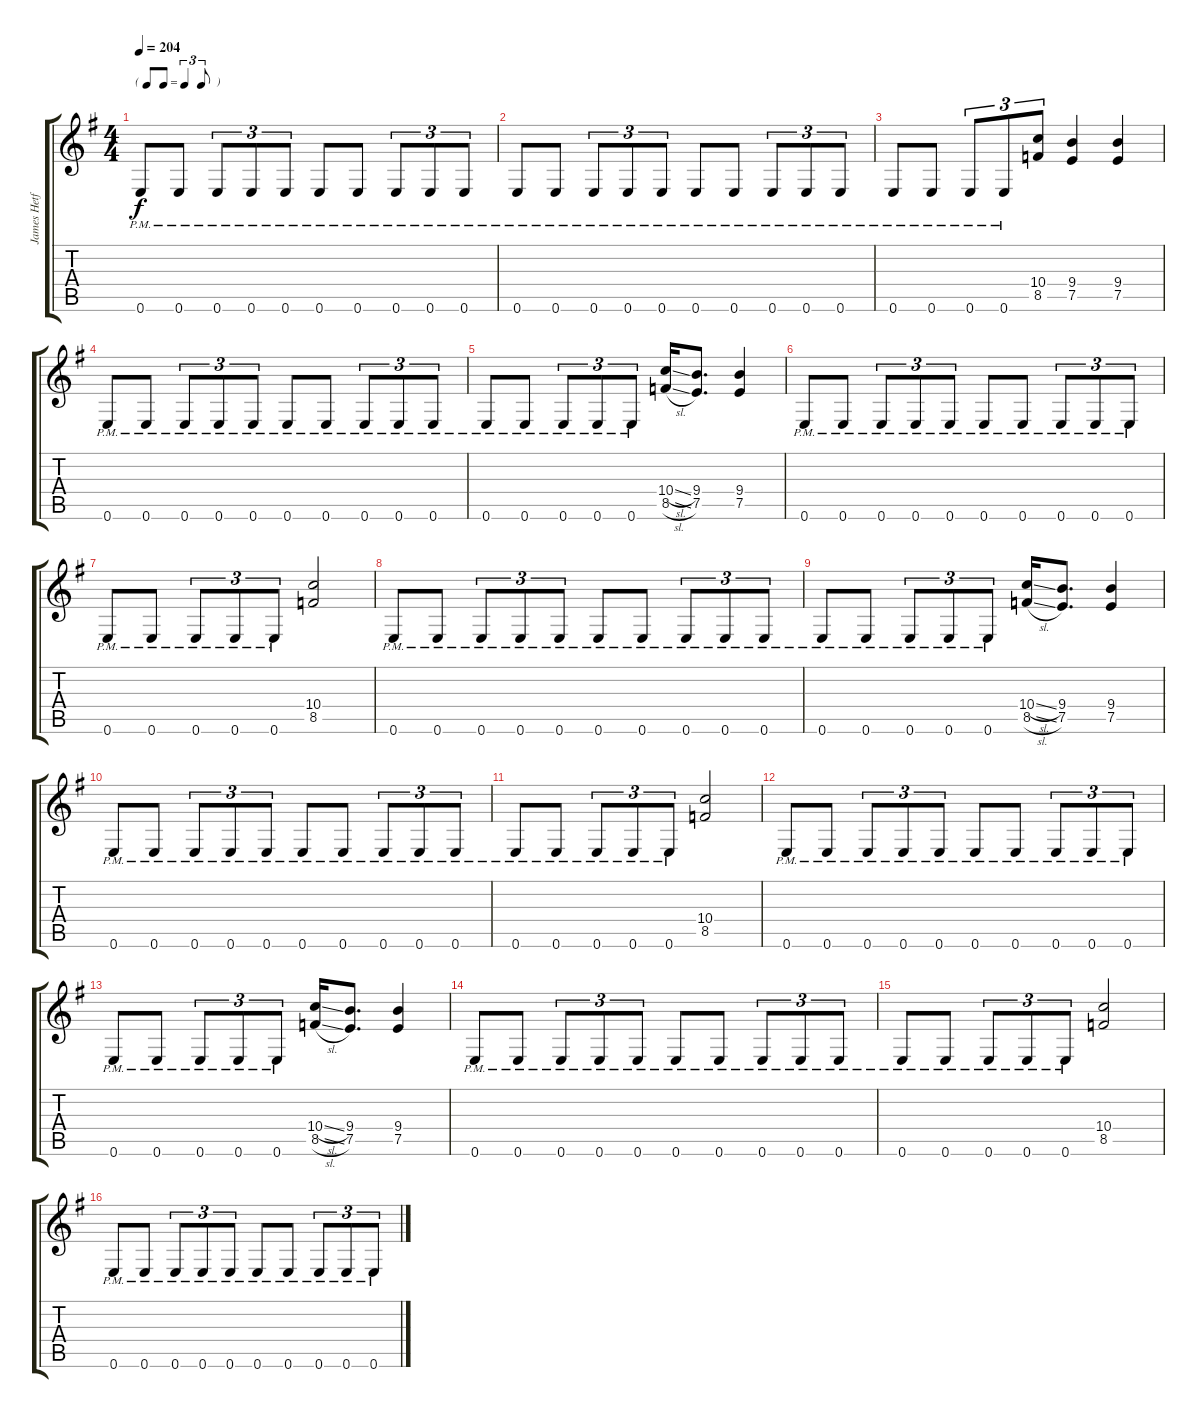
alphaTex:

\track ("James Hetfield" "James Hetf") {instrument distortionguitar}
\staff {score tabs}
\tuning (E4 B3 G3 D3 A2 E2) {hide}
\ts (4 4)
\tf triplet8th
\tempo 204
\clef g2
\ks eminor
0.6{pm}.8{dy f} 0.6{pm}.8 0.6{pm}.8{tu (3 2)} 0.6{pm}.8{tu (3 2)} 0.6{pm}.8{tu (3 2)} 0.6{pm}.8 0.6{pm}.8 0.6{pm}.8{tu (3 2)} 0.6{pm}.8{tu (3 2)} 0.6{pm}.8{tu (3 2)} |
0.6{pm}.8 0.6{pm}.8 0.6{pm}.8{tu (3 2)} 0.6{pm}.8{tu (3 2)} 0.6{pm}.8{tu (3 2)} 0.6{pm}.8 0.6{pm}.8 0.6{pm}.8{tu (3 2)} 0.6{pm}.8{tu (3 2)} 0.6{pm}.8{tu (3 2)} |
0.6{pm}.8 0.6{pm}.8 0.6{pm}.8{tu (3 2)} 0.6{pm}.8{tu (3 2)} (10.4 8.5).8{tu (3 2)} (9.4 7.5).4 (9.4 7.5).4 |
0.6{pm}.8 0.6{pm}.8 0.6{pm}.8{tu (3 2)} 0.6{pm}.8{tu (3 2)} 0.6{pm}.8{tu (3 2)} 0.6{pm}.8 0.6{pm}.8 0.6{pm}.8{tu (3 2)} 0.6{pm}.8{tu (3 2)} 0.6{pm}.8{tu (3 2)} |
0.6{pm}.8 0.6{pm}.8 0.6{pm}.8{tu (3 2)} 0.6{pm}.8{tu (3 2)} 0.6{pm}.8{tu (3 2)} (10.4{sl} 8.5{sl}).16 (9.4 7.5).8{d} (9.4 7.5).4 |
0.6{pm}.8 0.6{pm}.8 0.6{pm}.8{tu (3 2)} 0.6{pm}.8{tu (3 2)} 0.6{pm}.8{tu (3 2)} 0.6{pm}.8 0.6{pm}.8 0.6{pm}.8{tu (3 2)} 0.6{pm}.8{tu (3 2)} 0.6{pm}.8{tu (3 2)} |
0.6{pm}.8 0.6{pm}.8 0.6{pm}.8{tu (3 2)} 0.6{pm}.8{tu (3 2)} 0.6{pm}.8{tu (3 2)} (10.4 8.5).2 |
0.6{pm}.8 0.6{pm}.8 0.6{pm}.8{tu (3 2)} 0.6{pm}.8{tu (3 2)} 0.6{pm}.8{tu (3 2)} 0.6{pm}.8 0.6{pm}.8 0.6{pm}.8{tu (3 2)} 0.6{pm}.8{tu (3 2)} 0.6{pm}.8{tu (3 2)} |
0.6{pm}.8 0.6{pm}.8 0.6{pm}.8{tu (3 2)} 0.6{pm}.8{tu (3 2)} 0.6{pm}.8{tu (3 2)} (10.4{sl} 8.5{sl}).16 (9.4 7.5).8{d} (9.4 7.5).4 |
0.6{pm}.8 0.6{pm}.8 0.6{pm}.8{tu (3 2)} 0.6{pm}.8{tu (3 2)} 0.6{pm}.8{tu (3 2)} 0.6{pm}.8 0.6{pm}.8 0.6{pm}.8{tu (3 2)} 0.6{pm}.8{tu (3 2)} 0.6{pm}.8{tu (3 2)} |
0.6{pm}.8 0.6{pm}.8 0.6{pm}.8{tu (3 2)} 0.6{pm}.8{tu (3 2)} 0.6{pm}.8{tu (3 2)} (10.4 8.5).2 |
0.6{pm}.8 0.6{pm}.8 0.6{pm}.8{tu (3 2)} 0.6{pm}.8{tu (3 2)} 0.6{pm}.8{tu (3 2)} 0.6{pm}.8 0.6{pm}.8 0.6{pm}.8{tu (3 2)} 0.6{pm}.8{tu (3 2)} 0.6{pm}.8{tu (3 2)} |
0.6{pm}.8 0.6{pm}.8 0.6{pm}.8{tu (3 2)} 0.6{pm}.8{tu (3 2)} 0.6{pm}.8{tu (3 2)} (10.4{sl} 8.5{sl}).16 (9.4 7.5).8{d} (9.4 7.5).4 |
0.6{pm}.8 0.6{pm}.8 0.6{pm}.8{tu (3 2)} 0.6{pm}.8{tu (3 2)} 0.6{pm}.8{tu (3 2)} 0.6{pm}.8 0.6{pm}.8 0.6{pm}.8{tu (3 2)} 0.6{pm}.8{tu (3 2)} 0.6{pm}.8{tu (3 2)} |
0.6{pm}.8 0.6{pm}.8 0.6{pm}.8{tu (3 2)} 0.6{pm}.8{tu (3 2)} 0.6{pm}.8{tu (3 2)} (10.4 8.5).2 |
0.6{pm}.8 0.6{pm}.8 0.6{pm}.8{tu (3 2)} 0.6{pm}.8{tu (3 2)} 0.6{pm}.8{tu (3 2)} 0.6{pm}.8 0.6{pm}.8 0.6{pm}.8{tu (3 2)} 0.6{pm}.8{tu (3 2)} 0.6{pm}.8{tu (3 2)}
